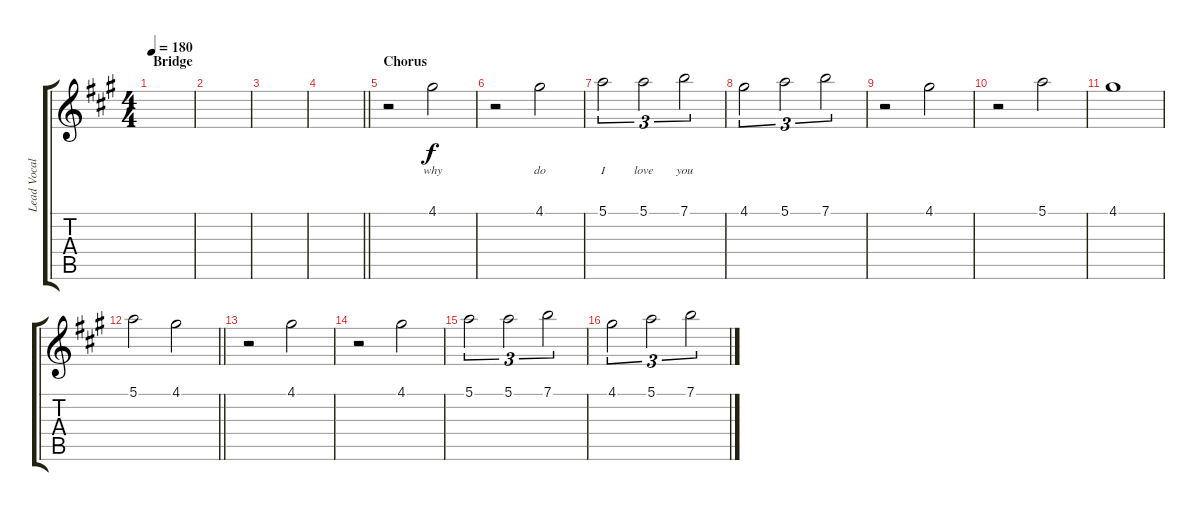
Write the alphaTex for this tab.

\track ("Lead Vocal (Adam Gontier)" "Lead Vocal") {instrument acousticguitarsteel}
\staff {score tabs}
\tuning (E4 B2 G3 D3 A2 E2) {hide}
\ts (4 4)
\section ("" "Bridge")
\tempo 180
\clef g2
\ks f#minor
|
|
|
\barLineRight lightlight
|
\section ("" "Chorus")
r.2{instrument distortionguitar} 4.1.2{lyrics (0 "why") lyrics (1 "") lyrics (2 "") lyrics (3 "") lyrics (4 "")} |
r.2 4.1.2{lyrics (0 "do") lyrics (1 "") lyrics (2 "") lyrics (3 "") lyrics (4 "")} |
5.1.2{tu (3 2) lyrics (0 "I") lyrics (1 "") lyrics (2 "") lyrics (3 "") lyrics (4 "")} 5.1.2{tu (3 2) lyrics (0 "love") lyrics (1 "") lyrics (2 "") lyrics (3 "") lyrics (4 "")} 7.1.2{tu (3 2) lyrics (0 "you") lyrics (1 "") lyrics (2 "") lyrics (3 "") lyrics (4 "")} |
4.1.2{tu (3 2)} 5.1.2{tu (3 2)} 7.1.2{tu (3 2)} |
r.2 4.1.2 |
r.2 5.1.2 |
4.1.1 |
\barLineRight lightlight
5.1.2 4.1.2 |
r.2 4.1.2 |
r.2 4.1.2 |
5.1.2{tu (3 2)} 5.1.2{tu (3 2)} 7.1.2{tu (3 2)} |
4.1.2{tu (3 2)} 5.1.2{tu (3 2)} 7.1.2{tu (3 2)}
